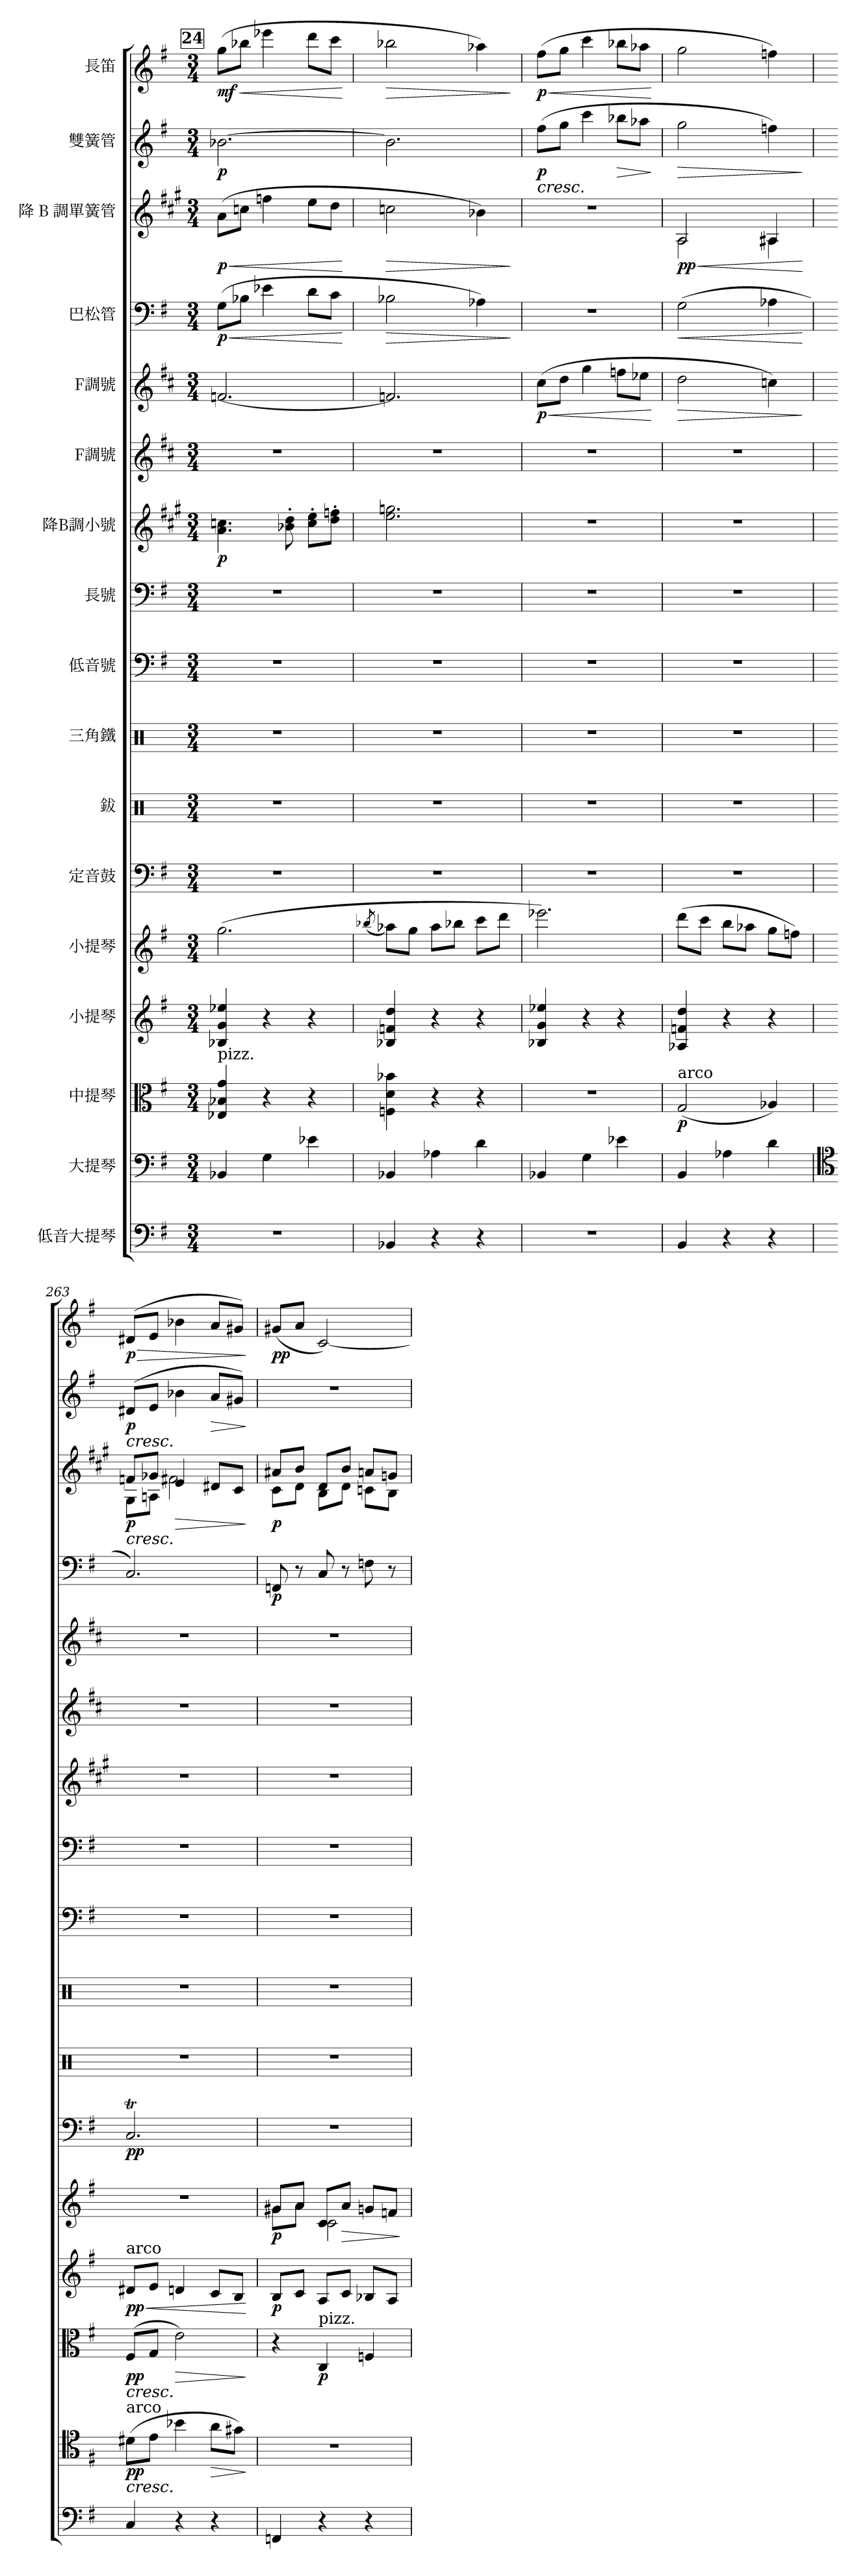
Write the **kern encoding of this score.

**kern	**kern	**dynam	**kern	**dynam	**kern	**dynam	**kern	**dynam	**kern	**dynam	**kern	**kern	**kern	**kern	**kern	**dynam	**kern	**kern	**dynam	**kern	**dynam	**kern	**dynam	**kern	**dynam	**kern	**dynam
*part17	*part16	*part16	*part15	*part15	*part14	*part14	*part13	*part13	*part12	*part12	*part11	*part10	*part9	*part8	*part7	*part7	*part6	*part5	*part5	*part4	*part4	*part3	*part3	*part2	*part2	*part1	*part1
*staff17	*staff16	*staff16	*staff15	*staff15	*staff14	*staff14	*staff13	*staff13	*staff12	*staff12	*staff11	*staff10	*staff9	*staff8	*staff7	*staff7	*staff6	*staff5	*staff5	*staff4	*staff4	*staff3	*staff3	*staff2	*staff2	*staff1	*staff1
*I"低音大提琴	*I"大提琴	*	*I"中提琴	*	*I"小提琴	*	*I"小提琴	*	*I"定音鼓	*	*I"鈸	*I"三角鐵	*I"低音號	*I"長號	*I"降B調小號	*	*I"F調號	*I"F調號	*	*I"巴松管	*	*I"降 B 調單簧管	*	*I"雙簧管	*	*I"長笛	*
*clefF4	*clefF4	*	*clefC3	*	*clefG2	*	*clefG2	*	*clefF4	*	*clefX	*clefX	*clefF4	*clefF4	*clefG2	*	*clefG2	*clefG2	*	*clefF4	*	*clefG2	*	*clefG2	*	*clefG2	*
*ITrd7c12	*	*	*	*	*	*	*	*	*	*	*	*	*	*	*ITrd1c2	*	*ITrd4c7	*ITrd4c7	*	*	*	*ITrd1c2	*	*	*	*	*
*k[f#]	*k[f#]	*	*k[f#]	*	*k[f#]	*	*k[f#]	*	*k[f#]	*	*k[]	*k[]	*k[f#]	*k[f#]	*k[f#]	*	*k[f#]	*k[f#]	*	*k[f#]	*	*k[f#]	*	*k[f#]	*	*k[f#]	*
*M3/4	*M3/4	*	*M3/4	*	*M3/4	*	*M3/4	*	*M3/4	*	*M3/4	*M3/4	*M3/4	*M3/4	*M3/4	*	*M3/4	*M3/4	*	*M3/4	*	*M3/4	*	*M3/4	*	*M3/4	*
!!LO:REH:place=s1:a:B:fs=14:t=24
=259	=259	=259	=259	=259	=259	=259	=259	=259	=259	=259	=259	=259	=259	=259	=259	=259	=259	=259	=259	=259	=259	=259	=259	=259	=259	=259	=259
!	!	!	!LO:TX:a:t=pizz.	!	!	!	!	!	!	!	!	!	!	!	!	!	!	!	!	!	!	!	!	!	!	!	!
!	!	!	!	!	!	!	!	!	!	!	!	!	!	!	!	!LO:DY:b	!	!	!	!	!LO:HP:b	!	!LO:HP:b	!	!	!	!LO:HP:b
!	!	!	!	!	!	!	!	!	!	!	!	!	!	!	!	!	!	!	!	!	!LO:DY:n=1:b	!	!LO:DY:n=1:b	!	!LO:DY:b	!	!LO:DY:n=1:b
2.r	4BB-X/	.	4E-X/ 4B-X/ 4g/	.	4B-X/ 4g/ 4ee-X/	.	(>2.gg\	.	2.r	.	2.r	2.r	2.r	2.r	4.g\ 4.b-X\	p	2.r	[2.B-X/	.	(>8G\L	< p	(>8g\L	< p	[2.b-X\	p	(>8gg\L	< mf
.	.	.	.	.	.	.	.	.	.	.	.	.	.	.	.	.	.	.	.	8B-X\J	.	8b-X\J	.	.	.	8bb-X\J	.
.	4G\	.	4r	.	4r	.	.	.	.	.	.	.	.	.	.	.	.	.	.	4e-X\	.	4ee-X\	.	.	.	4eee-X\	.
.	.	.	.	.	.	.	.	.	.	.	.	.	.	.	8a-X\' 8cc\'	.	.	.	.	.	.	.	.	.	.	.	.
.	4e-X\	.	4r	.	4r	.	.	.	.	.	.	.	.	.	8b-\' 8dd\'L	.	.	.	.	8d\L	.	8dd\L	.	.	.	8ddd\L	.
.	.	.	.	.	.	.	.	.	.	.	.	.	.	.	8cc\' 8ee-X\'J	.	.	.	.	8c\J	.	8cc\J	.	.	.	8ccc\J	.
.	.	.	.	.	.	.	.	.	.	.	.	.	.	.	.	.	.	.	.	.	[	.	[	.	.	.	[
=260	=260	=260	=260	=260	=260	=260	=260	=260	=260	=260	=260	=260	=260	=260	=260	=260	=260	=260	=260	=260	=260	=260	=260	=260	=260	=260	=260
.	.	.	.	.	.	.	(<8qbb-X/	.	.	.	.	.	.	.	.	.	.	.	.	.	.	.	.	.	.	.	.
!	!	!	!	!	!	!	!	!	!	!	!	!	!	!	!	!	!	!	!	!	!LO:HP:b	!	!LO:HP:b	!	!	!	!LO:HP:b
4BBB-X/	4BB-X/	.	4Fn\ 4d\ 4b-X\	.	4B-X/ 4fn/ 4dd/	.	8aa-X\L)	.	2.r	.	2.r	2.r	2.r	2.r	2.dd\ 2.ffn\	.	2.r	2.B-X/]	.	2B-X\	>	2b-X\	>	2.b-\]	.	2bb-X\	>
.	.	.	.	.	.	.	8gg\J	.	.	.	.	.	.	.	.	.	.	.	.	.	.	.	.	.	.	.	.
4r	4A-X\	.	4r	.	4r	.	8aa-\L	.	.	.	.	.	.	.	.	.	.	.	.	.	.	.	.	.	.	.	.
.	.	.	.	.	.	.	8bb-\J	.	.	.	.	.	.	.	.	.	.	.	.	.	.	.	.	.	.	.	.
4r	4d\	.	4r	.	4r	.	8ccc\L	.	.	.	.	.	.	.	.	.	.	.	.	4A-X\)	.	4a-X\)	.	.	.	4aa-X\)	.
.	.	.	.	.	.	.	8ddd\J	.	.	.	.	.	.	.	.	.	.	.	.	.	.	.	.	.	.	.	.
.	.	.	.	.	.	.	.	.	.	.	.	.	.	.	.	.	.	.	.	.	]	.	]	.	.	.	]
=261	=261	=261	=261	=261	=261	=261	=261	=261	=261	=261	=261	=261	=261	=261	=261	=261	=261	=261	=261	=261	=261	=261	=261	=261	=261	=261	=261
!	!	!	!	!	!	!	!	!	!	!	!	!	!	!	!	!	!	!	!LO:HP:b	!	!	!	!	!	!LO:HP:b	!	!LO:HP:b
!	!	!	!	!	!	!	!	!	!	!	!	!	!	!	!	!	!	!	!LO:DY:n=1:b	!	!	!	!	!	!LO:DY:n=1:b	!	!LO:DY:n=1:b
2.r	4BB-X/	.	2.r	.	4B-X/ 4g/ 4ee-X/	.	2.eee-X\)	.	2.r	.	2.r	2.r	2.r	2.r	2.r	.	2.r	(>8f#\L	< p	2.r	.	2.r	.	(>8ff#\L	< p	(>8ff#\L	< p
.	.	.	.	.	.	.	.	.	.	.	.	.	.	.	.	.	.	8g\J	.	.	.	.	.	8gg\J	.	8gg\J	.
.	4G\	.	.	.	4r	.	.	.	.	.	.	.	.	.	.	.	.	4cc\	.	.	.	.	.	4ccc\	.	4ccc\	.
!	!	!	!	!	!	!	!	!	!	!	!	!	!	!	!	!	!	!	!	!	!	!	!	!	!LO:HP:b	!	!
.	4e-X\	.	.	.	4r	.	.	.	.	.	.	.	.	.	.	.	.	8b-X\L	.	.	.	.	.	8bb-X\L	>	8bb-X\L	.
.	.	.	.	.	.	.	.	.	.	.	.	.	.	.	.	.	.	8a-X\J	.	.	.	.	.	8aa-X\J	.	8aa-X\J	.
.	.	.	.	.	.	.	.	.	.	.	.	.	.	.	.	.	.	.	[	.	.	.	.	.	[ ]	.	[
=262	=262	=262	=262	=262	=262	=262	=262	=262	=262	=262	=262	=262	=262	=262	=262	=262	=262	=262	=262	=262	=262	=262	=262	=262	=262	=262	=262
!	!	!	!LO:TX:a:t=arco	!	!	!	!	!	!	!	!	!	!	!	!	!	!	!	!	!	!	!	!	!	!	!	!
!	!	!	!	!LO:DY:b	!	!	!	!	!	!	!	!	!	!	!	!	!	!	!LO:HP:b	!	!LO:HP:b	!	!LO:HP:b	!	!LO:HP:b	!	!
*	*	*	*	*	*	*	*	*	*	*	*	*	*	*	*	*	*	*	*	*	*	*^	*	*	*	*	*
!	!	!	!	!	!	!	!	!	!	!	!	!	!	!	!	!	!	!	!	!	!	!	!	!LO:DY:n=1:b	!	!	!	!
4BBB/	4BB/	.	(<2G/	p	4A-X/ 4fn/ 4dd/	.	(>8ddd\L	.	2.r	.	2.r	2.r	2.r	2.r	2.r	.	2.r	2g\	>	(>2G\	<	2G/	2G\	< pp	2gg\	>	2gg\	.
.	.	.	.	.	.	.	8ccc\J	.	.	.	.	.	.	.	.	.	.	.	.	.	.	.	.	.	.	.	.	.
4r	4A-X\	.	.	.	4r	.	8bb\L	.	.	.	.	.	.	.	.	.	.	.	.	.	.	.	.	.	.	.	.	.
.	.	.	.	.	.	.	8aa-X\J	.	.	.	.	.	.	.	.	.	.	.	.	.	.	.	.	.	.	.	.	.
4r	4d\	.	4A-X/)	.	4r	.	8gg\L	.	.	.	.	.	.	.	.	.	.	4fn\)	.	4A-X\	.	4G#X/	4G#\	.	4ffn\)	.	4ffn\)	.
.	.	.	.	.	.	.	8ffn\J)	.	.	.	.	.	.	.	.	.	.	.	.	.	.	.	.	.	.	.	.	.
*	*	*	*	*	*	*	*	*	*	*	*	*	*	*	*	*	*	*	*	*	*	*v	*v	*	*	*	*	*
.	.	.	.	.	.	.	.	.	.	.	.	.	.	.	.	.	.	.	]	.	[	.	[	.	]	.	.
!!LO:PB:g=z
=263	=263	=263	=263	=263	=263	=263	=263	=263	=263	=263	=263	=263	=263	=263	=263	=263	=263	=263	=263	=263	=263	=263	=263	=263	=263	=263	=263
*	*clefC4	*	*	*	*	*	*	*	*	*	*	*	*	*	*	*	*	*	*	*	*	*	*	*	*	*	*
*	*	*	*	*	*	*	*	*	*	*	*	*	*	*	*	*	*	*	*	*	*	*	*	*	*	*MM114	*
!	!	!	!	!	!LO:TX:a:t=arco	!	!	!	!	!	!	!	!	!	!	!	!	!	!	!	!	!	!	!	!	!	!
!	!LO:TX:a:t=arco	!	!	!	!	!	!	!	!	!	!	!	!	!	!	!	!	!	!	!	!	!	!	!	!	!	!
!	!	!LO:HP:b	!	!LO:HP:b	!	!LO:HP:b	!	!	!	!	!	!	!	!	!	!	!	!	!	!	!	!	!LO:HP:b	!	!LO:HP:b	!	!LO:HP:b
*	*	*	*	*	*	*	*	*	*	*	*	*	*	*	*	*	*	*	*	*	*	*^	*	*	*	*	*
!	!	!LO:DY:n=1:b	!	!LO:DY:n=1:b	!	!LO:DY:n=1:b	!	!	!	!LO:DY:b	!	!	!	!	!	!	!	!	!	!	!	!	!	!LO:DY:n=1:b	!	!LO:DY:n=1:b	!	!LO:DY:n=1:b
4CC/	(>8d#X\L	< pp	(>8F#/L	< pp	8d#X/L	< pp	2.r	.	2.CT/	pp	2.r	2.r	2.r	2.r	2.r	.	2.r	2.r	.	2.C/)	.	8e-X/L	8F#\L	< p	(>8d#X/L	< p	(>8d#X/L	> p
.	8e\J	.	8G/J	.	8e/J	.	.	.	.	.	.	.	.	.	.	.	.	.	.	.	.	8f-X/J	8Gn\J	.	8e/J	.	8e/J	.
!	!	!	!	!LO:HP:b	!	!	!	!	!	!	!	!	!	!	!	!	!	!	!	!	!	!	!	!LO:HP:b	!	!	!	!
4r	4b-X\	.	2e\)	>	4dn/	.	.	.	.	.	.	.	.	.	.	.	.	.	.	.	.	4d/	2en\	>	4b-X\	.	4b-X\	.
!	!	!LO:HP:b	!	!	!	!	!	!	!	!	!	!	!	!	!	!	!	!	!	!	!	!	!	!	!	!LO:HP:b	!	!
4r	8a\L	>	.	.	8c/L	.	.	.	.	.	.	.	.	.	.	.	.	.	.	.	.	8c#X/L	.	.	8a/L	>	8a/L	.
.	8g#X\J)	.	.	.	8B/J	.	.	.	.	.	.	.	.	.	.	.	.	.	.	.	.	8B/J	.	.	8g#X/J)	.	8g#X/J)	.
*	*	*	*	*	*	*	*	*	*	*	*	*	*	*	*	*	*	*	*	*	*	*v	*v	*	*	*	*	*
.	.	[ ]	.	[ ]	.	[	.	.	.	.	.	.	.	.	.	.	.	.	.	.	.	.	[ ]	.	[ ]	.	]
=264	=264	=264	=264	=264	=264	=264	=264	=264	=264	=264	=264	=264	=264	=264	=264	=264	=264	=264	=264	=264	=264	=264	=264	=264	=264	=264	=264
*	*	*	*	*	*	*	*	*	*	*	*	*	*	*	*	*	*	*	*	*	*	*	*	*	*	*MM108	*
*	*	*	*	*	*	*	*^	*	*	*	*	*	*	*	*	*	*	*	*	*	*	*^	*	*	*	*	*
!	!	!	!	!	!	!LO:DY:b	!	!	!LO:DY:b	!	!	!	!	!	!	!	!	!	!	!	!	!LO:DY:b	!	!	!LO:DY:b	!	!	!	!LO:DY:b
*	*	*	*	*	*	*	*	*	*	*	*	*	*	*	*	*	*	*	*	*	*	*	*	*	*	*	*	*^	*
4FFFn/	2.r	.	4r	.	8B/L	p	8g#X/L	8g#\L	p	2.r	.	2.r	2.r	2.r	2.r	2.r	.	2.r	2.r	.	8FFn/	p	8g#X/L	8B\L	p	2.r	.	(<8g#X/L	2ryy	pp
.	.	.	.	.	8c/J	.	8a/J	8a\J	.	.	.	.	.	.	.	.	.	.	.	.	8r	.	8a/J	8c\J	.	.	.	8a/J	.	.
*	*	*	*	*	*	*	*	*	*	*	*	*	*	*	*	*	*	*	*	*	*	*	*	*	*	*	*	*MM90	*	*
!	!	!	!LO:TX:a:t=pizz.	!	!	!	!	!	!	!	!	!	!	!	!	!	!	!	!	!	!	!	!	!	!	!	!	!	!	!
!	!	!	!	!LO:DY:b	!	!	!	!	!	!	!	!	!	!	!	!	!	!	!	!	!	!	!	!	!	!	!	!	!	!
4r	.	.	4C/	p	8A/L	.	8c/L	2c\	.	.	.	.	.	.	.	.	.	.	.	.	8C/	.	8c/L	8A\L	.	.	.	[2c/)	.	.
!	!	!	!	!	!	!	!	!	!LO:HP:b	!	!	!	!	!	!	!	!	!	!	!	!	!	!	!	!	!	!	!	!	!
.	.	.	.	.	8c/J	.	8a/J	.	>	.	.	.	.	.	.	.	.	.	.	.	8r	.	8a/J	8c\J	.	.	.	.	.	.
*	*	*	*	*	*	*	*	*	*	*	*	*	*	*	*	*	*	*	*	*	*	*	*	*	*	*	*	*MM72	*	*
4r	.	.	4Fn/	.	8B-X/L	.	8gn/L	.	.	.	.	.	.	.	.	.	.	.	.	.	8Fn\	.	8gn/L	8B-X\L	.	.	.	.	4ryy	.
.	.	.	.	.	8A/J	.	8fn/J	.	.	.	.	.	.	.	.	.	.	.	.	.	8r	.	8fn/J	8A\J	.	.	.	.	.	.
*	*	*	*	*	*	*	*v	*v	*	*	*	*	*	*	*	*	*	*	*	*	*	*	*v	*v	*	*	*	*	*	*
.	.	.	.	.	.	.	.	]	.	.	.	.	.	.	.	.	.	.	.	.	.	.	.	.	.	.	.	.
*	*	*	*	*	*	*	*	*	*	*	*	*	*	*	*	*	*	*	*	*	*	*	*	*	*	*v	*v	*
=	=	=	=	=	=	=	=	=	=	=	=	=	=	=	=	=	=	=	=	=	=	=	=	=	=	=	=
*-	*-	*-	*-	*-	*-	*-	*-	*-	*-	*-	*-	*-	*-	*-	*-	*-	*-	*-	*-	*-	*-	*-	*-	*-	*-	*-	*-
